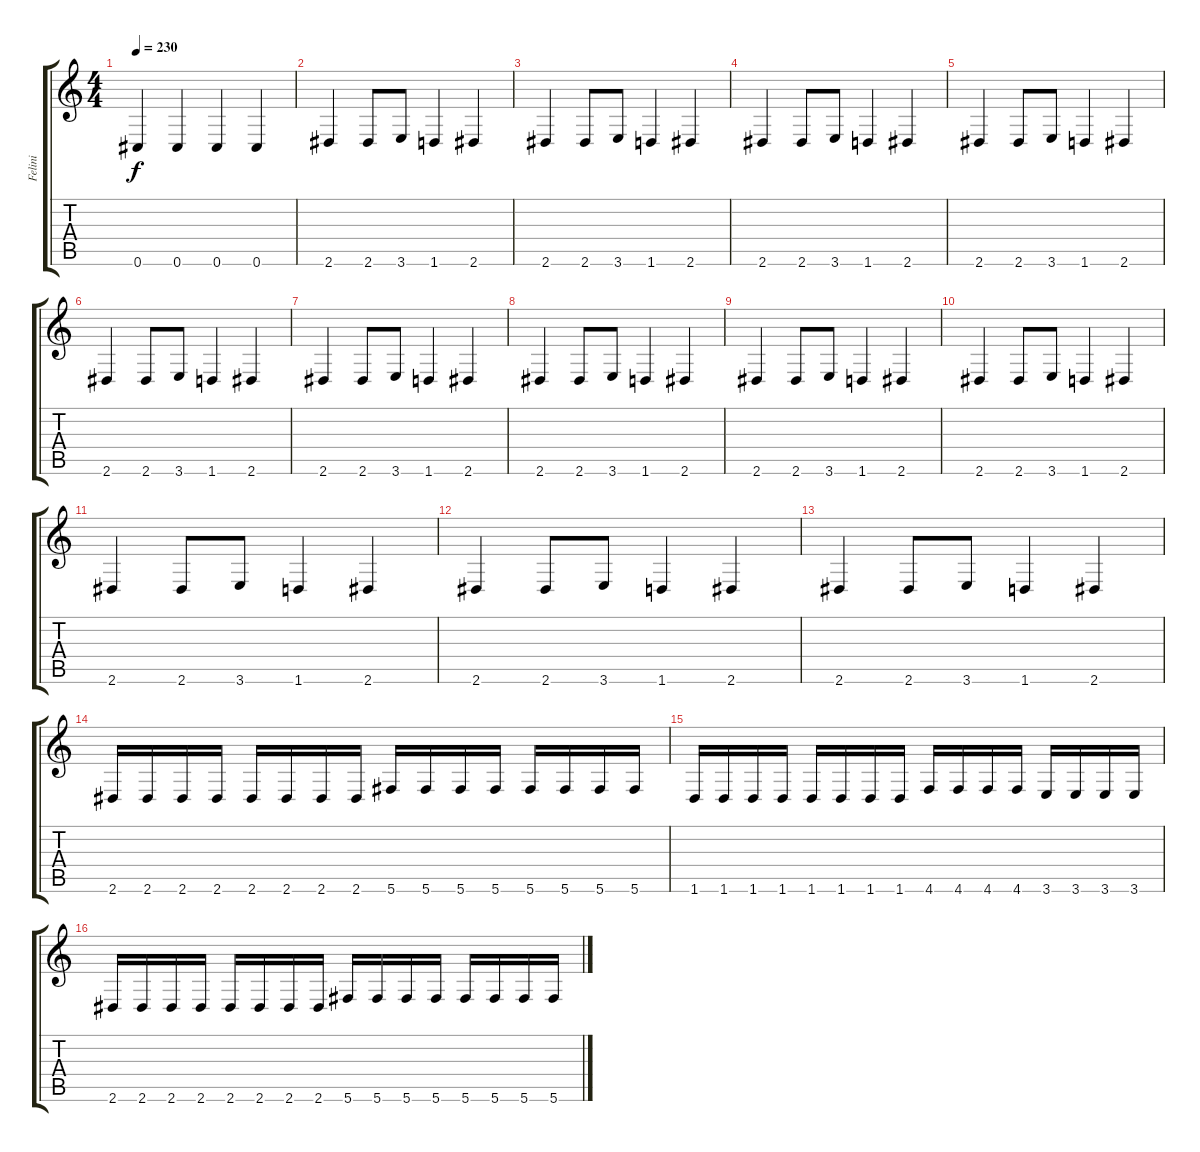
\track ("Felini" "Felini") {instrument distortionguitar}
\staff {score tabs}
\tuning (Db4 Ab3 E3 B2 Gb2 Db2) {hide}
\ts (4 4)
\tempo 230
\clef g2
\ks c
0.6.4{dy f instrument distortionguitar} 0.6.4 0.6.4 0.6.4 |
2.6.4 2.6.8 3.6.8 1.6.4 2.6.4 |
2.6.4 2.6.8 3.6.8 1.6.4 2.6.4 |
2.6.4 2.6.8 3.6.8 1.6.4 2.6.4 |
2.6.4 2.6.8 3.6.8 1.6.4 2.6.4 |
2.6.4 2.6.8 3.6.8 1.6.4 2.6.4 |
2.6.4 2.6.8 3.6.8 1.6.4 2.6.4 |
2.6.4 2.6.8 3.6.8 1.6.4 2.6.4 |
2.6.4 2.6.8 3.6.8 1.6.4 2.6.4 |
2.6.4 2.6.8 3.6.8 1.6.4 2.6.4 |
2.6.4 2.6.8 3.6.8 1.6.4 2.6.4 |
2.6.4 2.6.8 3.6.8 1.6.4 2.6.4 |
2.6.4 2.6.8 3.6.8 1.6.4 2.6.4 |
2.6.16 2.6.16 2.6.16 2.6.16 2.6.16 2.6.16 2.6.16 2.6.16 5.6.16 5.6.16 5.6.16 5.6.16 5.6.16 5.6.16 5.6.16 5.6.16 |
1.6.16 1.6.16 1.6.16 1.6.16 1.6.16 1.6.16 1.6.16 1.6.16 4.6.16 4.6.16 4.6.16 4.6.16 3.6.16 3.6.16 3.6.16 3.6.16 |
2.6.16 2.6.16 2.6.16 2.6.16 2.6.16 2.6.16 2.6.16 2.6.16 5.6.16 5.6.16 5.6.16 5.6.16 5.6.16 5.6.16 5.6.16 5.6.16
